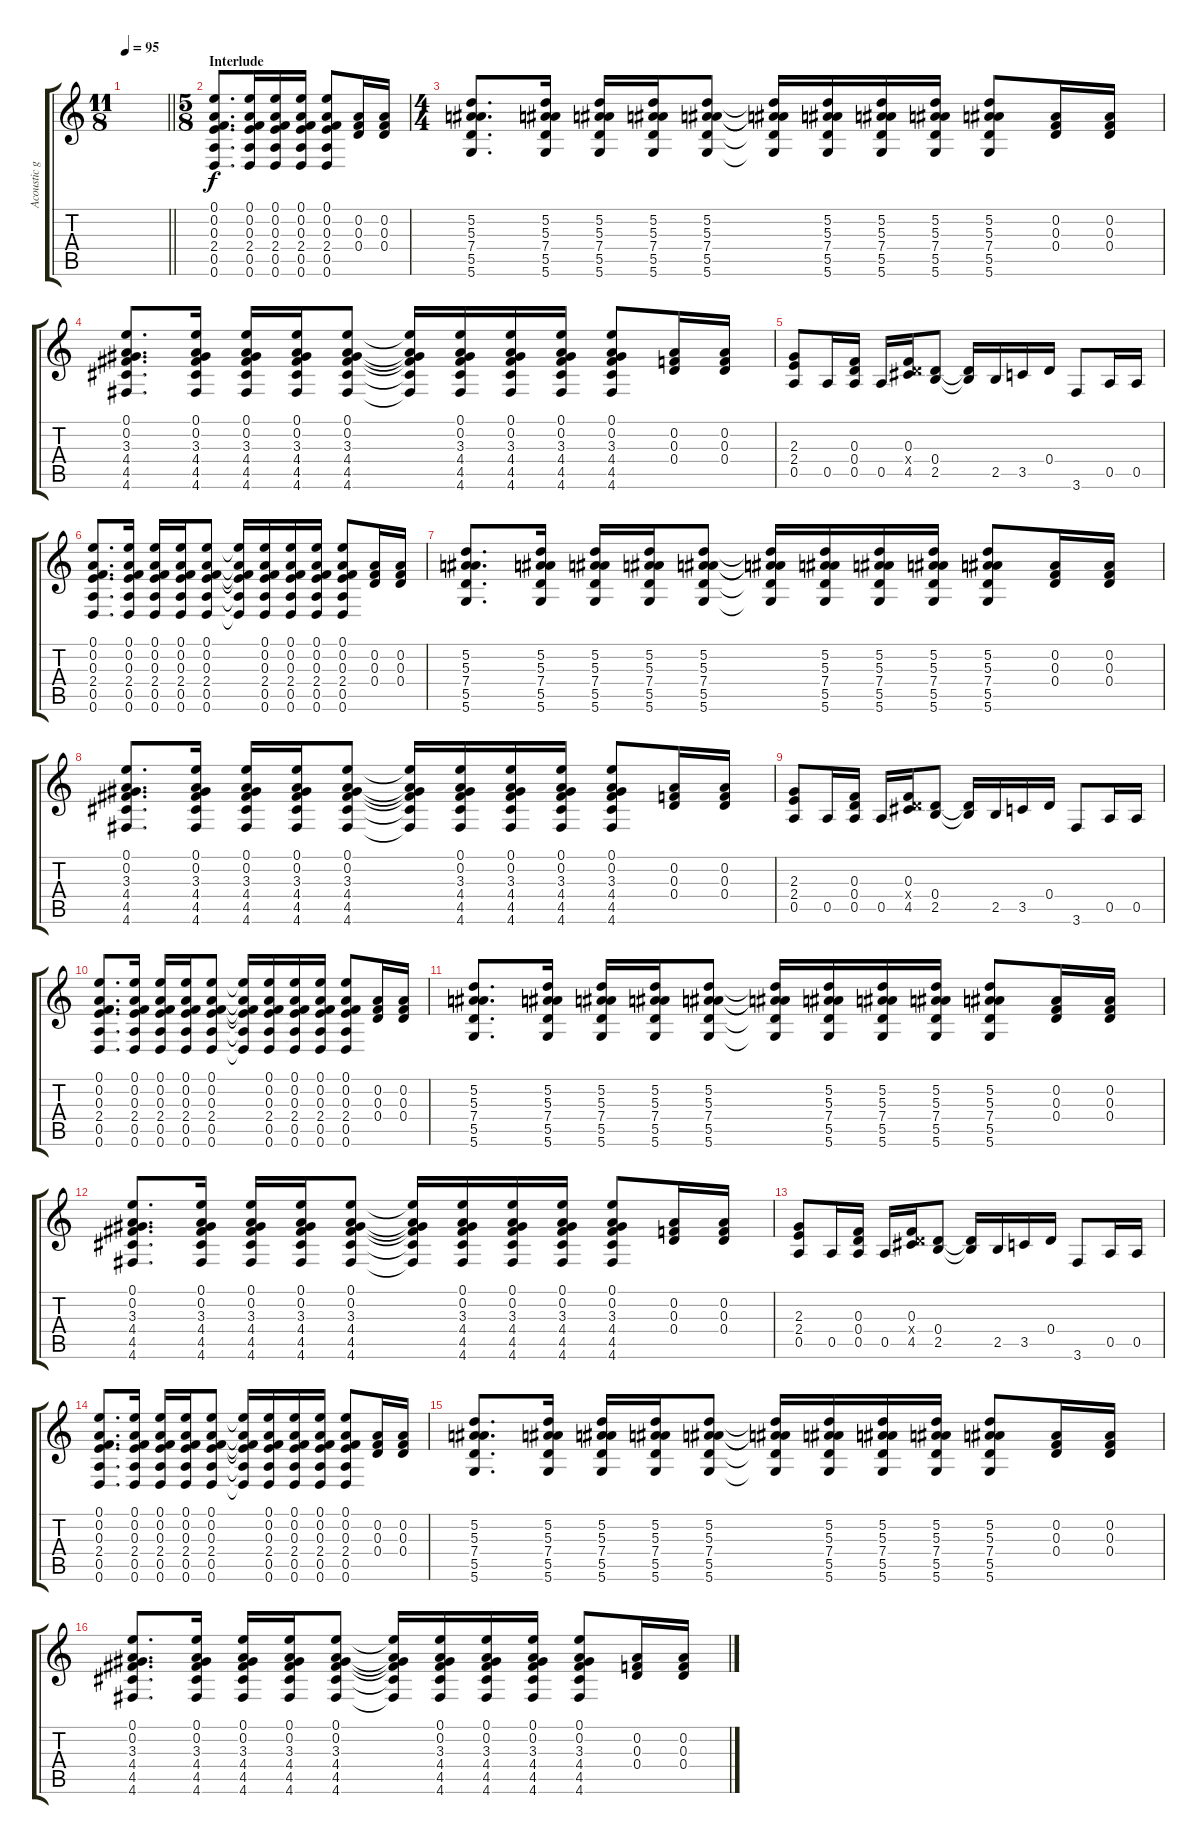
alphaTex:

\track ("Acoustic guitar 1 (DmAdd9 tuning)" "Acoustic g") {instrument acousticguitarsteel}
\staff {score tabs}
\tuning (E4 A3 F3 D3 A2 D2) {hide}
\ts (11 8)
\tempo 95
\clef g2
\barLineRight lightlight
\ks c
|
\ts (5 8)
\section ("" "Interlude")
(0.1 0.2 0.3 2.4 0.5 0.6).8{d dy f} (0.1 0.2 0.3 2.4 0.5 0.6).16 (0.1 0.2 0.3 2.4 0.5 0.6).16 (0.1 0.2 0.3 2.4 0.5 0.6).16 (0.1 0.2 0.3 2.4 0.5 0.6).8 (0.2 0.3 0.4).16 (0.2 0.3 0.4).16 |
\ts (4 4)
(5.2 5.3 7.4 5.5 5.6).8{d} (5.2 5.3 7.4 5.5 5.6).16 (5.2 5.3 7.4 5.5 5.6).16 (5.2 5.3 7.4 5.5 5.6).16 (5.2 5.3 7.4 5.5 5.6).8 (5.2{t} 5.3{t} 7.4{t} 5.5{t} 5.6{t}).16 (5.2 5.3 7.4 5.5 5.6).16 (5.2 5.3 7.4 5.5 5.6).16 (5.2 5.3 7.4 5.5 5.6).16 (5.2 5.3 7.4 5.5 5.6).8 (0.2 0.3 0.4).16 (0.2 0.3 0.4).16 |
(0.1 0.2 3.3 4.4 4.5 4.6).8{d} (0.1 0.2 3.3 4.4 4.5 4.6).16 (0.1 0.2 3.3 4.4 4.5 4.6).16 (0.1 0.2 3.3 4.4 4.5 4.6).16 (0.1 0.2 3.3 4.4 4.5 4.6).8 (0.1{t} 0.2{t} 3.3{t} 4.4{t} 4.5{t} 4.6{t}).16 (0.1 0.2 3.3 4.4 4.5 4.6).16 (0.1 0.2 3.3 4.4 4.5 4.6).16 (0.1 0.2 3.3 4.4 4.5 4.6).16 (0.1 0.2 3.3 4.4 4.5 4.6).8 (0.2 0.3 0.4).16 (0.2 0.3 0.4).16 |
(2.3 2.4 0.5).8 0.5.16 (0.3 0.4 0.5).16 0.5.16 (0.3 0.4{x} 4.5).16 (0.4 2.5).8 (0.4{t} 2.5{t}).16 2.5.16 3.5.16 0.4.16 3.6.8 0.5.16 0.5.16 |
(0.1 0.2 0.3 2.4 0.5 0.6).8{d} (0.1 0.2 0.3 2.4 0.5 0.6).16 (0.1 0.2 0.3 2.4 0.5 0.6).16 (0.1 0.2 0.3 2.4 0.5 0.6).16 (0.1 0.2 0.3 2.4 0.5 0.6).8 (0.1{t} 0.2{t} 0.3{t} 2.4{t} 0.5{t} 0.6{t}).16 (0.1 0.2 0.3 2.4 0.5 0.6).16 (0.1 0.2 0.3 2.4 0.5 0.6).16 (0.1 0.2 0.3 2.4 0.5 0.6).16 (0.1 0.2 0.3 2.4 0.5 0.6).8 (0.2 0.3 0.4).16 (0.2 0.3 0.4).16 |
(5.2 5.3 7.4 5.5 5.6).8{d} (5.2 5.3 7.4 5.5 5.6).16 (5.2 5.3 7.4 5.5 5.6).16 (5.2 5.3 7.4 5.5 5.6).16 (5.2 5.3 7.4 5.5 5.6).8 (5.2{t} 5.3{t} 7.4{t} 5.5{t} 5.6{t}).16 (5.2 5.3 7.4 5.5 5.6).16 (5.2 5.3 7.4 5.5 5.6).16 (5.2 5.3 7.4 5.5 5.6).16 (5.2 5.3 7.4 5.5 5.6).8 (0.2 0.3 0.4).16 (0.2 0.3 0.4).16 |
(0.1 0.2 3.3 4.4 4.5 4.6).8{d} (0.1 0.2 3.3 4.4 4.5 4.6).16 (0.1 0.2 3.3 4.4 4.5 4.6).16 (0.1 0.2 3.3 4.4 4.5 4.6).16 (0.1 0.2 3.3 4.4 4.5 4.6).8 (0.1{t} 0.2{t} 3.3{t} 4.4{t} 4.5{t} 4.6{t}).16 (0.1 0.2 3.3 4.4 4.5 4.6).16 (0.1 0.2 3.3 4.4 4.5 4.6).16 (0.1 0.2 3.3 4.4 4.5 4.6).16 (0.1 0.2 3.3 4.4 4.5 4.6).8 (0.2 0.3 0.4).16 (0.2 0.3 0.4).16 |
(2.3 2.4 0.5).8 0.5.16 (0.3 0.4 0.5).16 0.5.16 (0.3 0.4{x} 4.5).16 (0.4 2.5).8 (0.4{t} 2.5{t}).16 2.5.16 3.5.16 0.4.16 3.6.8 0.5.16 0.5.16 |
(0.1 0.2 0.3 2.4 0.5 0.6).8{d} (0.1 0.2 0.3 2.4 0.5 0.6).16 (0.1 0.2 0.3 2.4 0.5 0.6).16 (0.1 0.2 0.3 2.4 0.5 0.6).16 (0.1 0.2 0.3 2.4 0.5 0.6).8 (0.1{t} 0.2{t} 0.3{t} 2.4{t} 0.5{t} 0.6{t}).16 (0.1 0.2 0.3 2.4 0.5 0.6).16 (0.1 0.2 0.3 2.4 0.5 0.6).16 (0.1 0.2 0.3 2.4 0.5 0.6).16 (0.1 0.2 0.3 2.4 0.5 0.6).8 (0.2 0.3 0.4).16 (0.2 0.3 0.4).16 |
(5.2 5.3 7.4 5.5 5.6).8{d} (5.2 5.3 7.4 5.5 5.6).16 (5.2 5.3 7.4 5.5 5.6).16 (5.2 5.3 7.4 5.5 5.6).16 (5.2 5.3 7.4 5.5 5.6).8 (5.2{t} 5.3{t} 7.4{t} 5.5{t} 5.6{t}).16 (5.2 5.3 7.4 5.5 5.6).16 (5.2 5.3 7.4 5.5 5.6).16 (5.2 5.3 7.4 5.5 5.6).16 (5.2 5.3 7.4 5.5 5.6).8 (0.2 0.3 0.4).16 (0.2 0.3 0.4).16 |
(0.1 0.2 3.3 4.4 4.5 4.6).8{d} (0.1 0.2 3.3 4.4 4.5 4.6).16 (0.1 0.2 3.3 4.4 4.5 4.6).16 (0.1 0.2 3.3 4.4 4.5 4.6).16 (0.1 0.2 3.3 4.4 4.5 4.6).8 (0.1{t} 0.2{t} 3.3{t} 4.4{t} 4.5{t} 4.6{t}).16 (0.1 0.2 3.3 4.4 4.5 4.6).16 (0.1 0.2 3.3 4.4 4.5 4.6).16 (0.1 0.2 3.3 4.4 4.5 4.6).16 (0.1 0.2 3.3 4.4 4.5 4.6).8 (0.2 0.3 0.4).16 (0.2 0.3 0.4).16 |
(2.3 2.4 0.5).8 0.5.16 (0.3 0.4 0.5).16 0.5.16 (0.3 0.4{x} 4.5).16 (0.4 2.5).8 (0.4{t} 2.5{t}).16 2.5.16 3.5.16 0.4.16 3.6.8 0.5.16 0.5.16 |
(0.1 0.2 0.3 2.4 0.5 0.6).8{d} (0.1 0.2 0.3 2.4 0.5 0.6).16 (0.1 0.2 0.3 2.4 0.5 0.6).16 (0.1 0.2 0.3 2.4 0.5 0.6).16 (0.1 0.2 0.3 2.4 0.5 0.6).8 (0.1{t} 0.2{t} 0.3{t} 2.4{t} 0.5{t} 0.6{t}).16 (0.1 0.2 0.3 2.4 0.5 0.6).16 (0.1 0.2 0.3 2.4 0.5 0.6).16 (0.1 0.2 0.3 2.4 0.5 0.6).16 (0.1 0.2 0.3 2.4 0.5 0.6).8 (0.2 0.3 0.4).16 (0.2 0.3 0.4).16 |
(5.2 5.3 7.4 5.5 5.6).8{d} (5.2 5.3 7.4 5.5 5.6).16 (5.2 5.3 7.4 5.5 5.6).16 (5.2 5.3 7.4 5.5 5.6).16 (5.2 5.3 7.4 5.5 5.6).8 (5.2{t} 5.3{t} 7.4{t} 5.5{t} 5.6{t}).16 (5.2 5.3 7.4 5.5 5.6).16 (5.2 5.3 7.4 5.5 5.6).16 (5.2 5.3 7.4 5.5 5.6).16 (5.2 5.3 7.4 5.5 5.6).8 (0.2 0.3 0.4).16 (0.2 0.3 0.4).16 |
(0.1 0.2 3.3 4.4 4.5 4.6).8{d} (0.1 0.2 3.3 4.4 4.5 4.6).16 (0.1 0.2 3.3 4.4 4.5 4.6).16 (0.1 0.2 3.3 4.4 4.5 4.6).16 (0.1 0.2 3.3 4.4 4.5 4.6).8 (0.1{t} 0.2{t} 3.3{t} 4.4{t} 4.5{t} 4.6{t}).16 (0.1 0.2 3.3 4.4 4.5 4.6).16 (0.1 0.2 3.3 4.4 4.5 4.6).16 (0.1 0.2 3.3 4.4 4.5 4.6).16 (0.1 0.2 3.3 4.4 4.5 4.6).8 (0.2 0.3 0.4).16 (0.2 0.3 0.4).16
